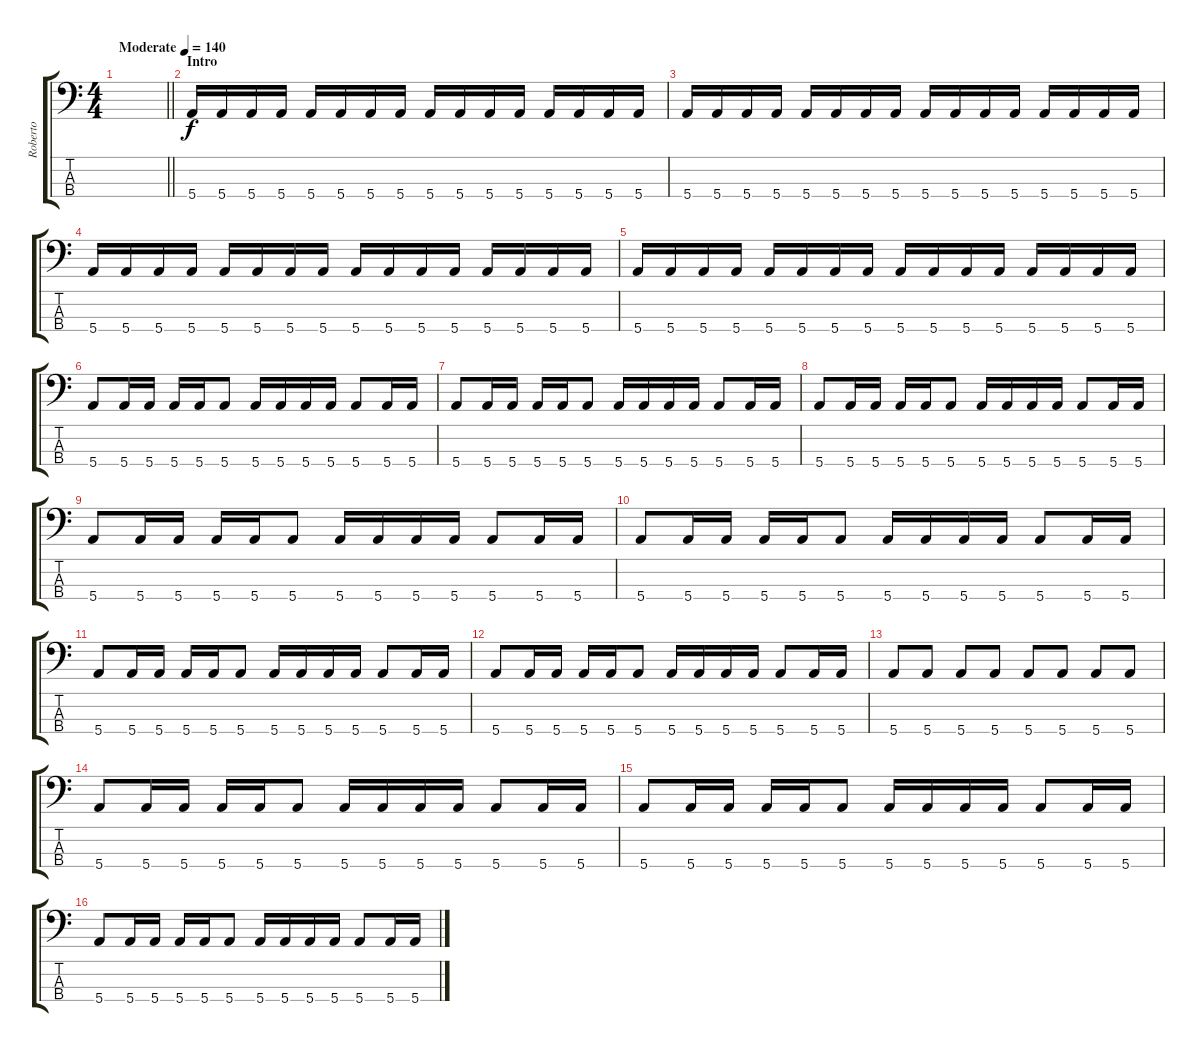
\track ("Roberto" "Roberto") {instrument electricbassfinger}
\staff {score tabs}
\tuning (G2 D2 A1 E1) {hide}
\ts (4 4)
\tempo (140 "Moderate")
\clef f4
\barLineRight lightlight
\ks c
|
\section ("" "Intro")
5.4.16 5.4.16 5.4.16 5.4.16 5.4.16 5.4.16 5.4.16 5.4.16 5.4.16 5.4.16 5.4.16 5.4.16 5.4.16 5.4.16 5.4.16 5.4.16 |
5.4.16 5.4.16 5.4.16 5.4.16 5.4.16 5.4.16 5.4.16 5.4.16 5.4.16 5.4.16 5.4.16 5.4.16 5.4.16 5.4.16 5.4.16 5.4.16 |
5.4.16 5.4.16 5.4.16 5.4.16 5.4.16 5.4.16 5.4.16 5.4.16 5.4.16 5.4.16 5.4.16 5.4.16 5.4.16 5.4.16 5.4.16 5.4.16 |
5.4.16 5.4.16 5.4.16 5.4.16 5.4.16 5.4.16 5.4.16 5.4.16 5.4.16 5.4.16 5.4.16 5.4.16 5.4.16 5.4.16 5.4.16 5.4.16 |
5.4.8 5.4.16 5.4.16 5.4.16 5.4.16 5.4.8 5.4.16 5.4.16 5.4.16 5.4.16 5.4.8 5.4.16 5.4.16 |
5.4.8 5.4.16 5.4.16 5.4.16 5.4.16 5.4.8 5.4.16 5.4.16 5.4.16 5.4.16 5.4.8 5.4.16 5.4.16 |
5.4.8 5.4.16 5.4.16 5.4.16 5.4.16 5.4.8 5.4.16 5.4.16 5.4.16 5.4.16 5.4.8 5.4.16 5.4.16 |
5.4.8 5.4.16 5.4.16 5.4.16 5.4.16 5.4.8 5.4.16 5.4.16 5.4.16 5.4.16 5.4.8 5.4.16 5.4.16 |
5.4.8 5.4.16 5.4.16 5.4.16 5.4.16 5.4.8 5.4.16 5.4.16 5.4.16 5.4.16 5.4.8 5.4.16 5.4.16 |
5.4.8 5.4.16 5.4.16 5.4.16 5.4.16 5.4.8 5.4.16 5.4.16 5.4.16 5.4.16 5.4.8 5.4.16 5.4.16 |
5.4.8 5.4.16 5.4.16 5.4.16 5.4.16 5.4.8 5.4.16 5.4.16 5.4.16 5.4.16 5.4.8 5.4.16 5.4.16 |
5.4.8 5.4.8 5.4.8 5.4.8 5.4.8 5.4.8 5.4.8 5.4.8 |
5.4.8 5.4.16 5.4.16 5.4.16 5.4.16 5.4.8 5.4.16 5.4.16 5.4.16 5.4.16 5.4.8 5.4.16 5.4.16 |
5.4.8 5.4.16 5.4.16 5.4.16 5.4.16 5.4.8 5.4.16 5.4.16 5.4.16 5.4.16 5.4.8 5.4.16 5.4.16 |
5.4.8 5.4.16 5.4.16 5.4.16 5.4.16 5.4.8 5.4.16 5.4.16 5.4.16 5.4.16 5.4.8 5.4.16 5.4.16
